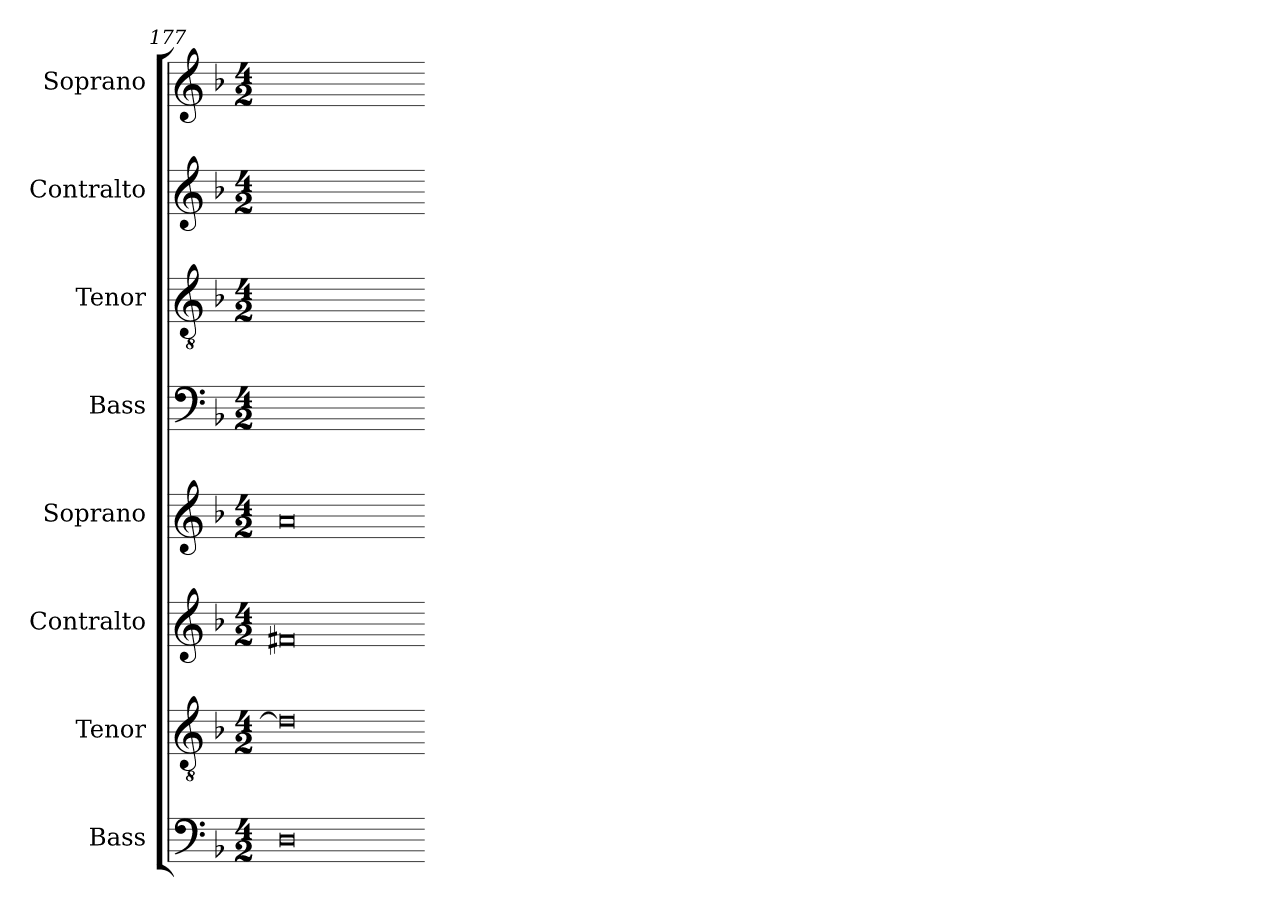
**kern	**kern	**kern	**kern	**kern	**kern	**kern	**kern
*part8	*part7	*part6	*part5	*part4	*part3	*part2	*part1
*staff8	*staff7	*staff6	*staff5	*staff4	*staff3	*staff2	*staff1
*I"Bass	*I"Tenor	*I"Contralto	*I"Soprano	*I"Bass	*I"Tenor	*I"Contralto	*I"Soprano
*I'B	*I'T	*	*I'S	*I'B	*I'T	*	*I'S
*clefF4	*clefGv2	*clefG2	*clefG2	*clefF4	*clefGv2	*clefG2	*clefG2
*k[b-]	*k[b-]	*k[b-]	*k[b-]	*k[b-]	*k[b-]	*k[b-]	*k[b-]
*G:dor	*G:dor	*G:dor	*G:dor	*G:dor	*G:dor	*G:dor	*G:dor
*M4/2	*M4/2	*M4/2	*M4/2	*M4/2	*M4/2	*M4/2	*M4/2
=177	=177	=177	=177	=177	=177	=177	=177
0D	0d]	0f#X	0a	0ryy	0ryy	0ryy	0ryy
=-	=-	=-	=-	=-	=-	=-	=-
*-	*-	*-	*-	*-	*-	*-	*-
